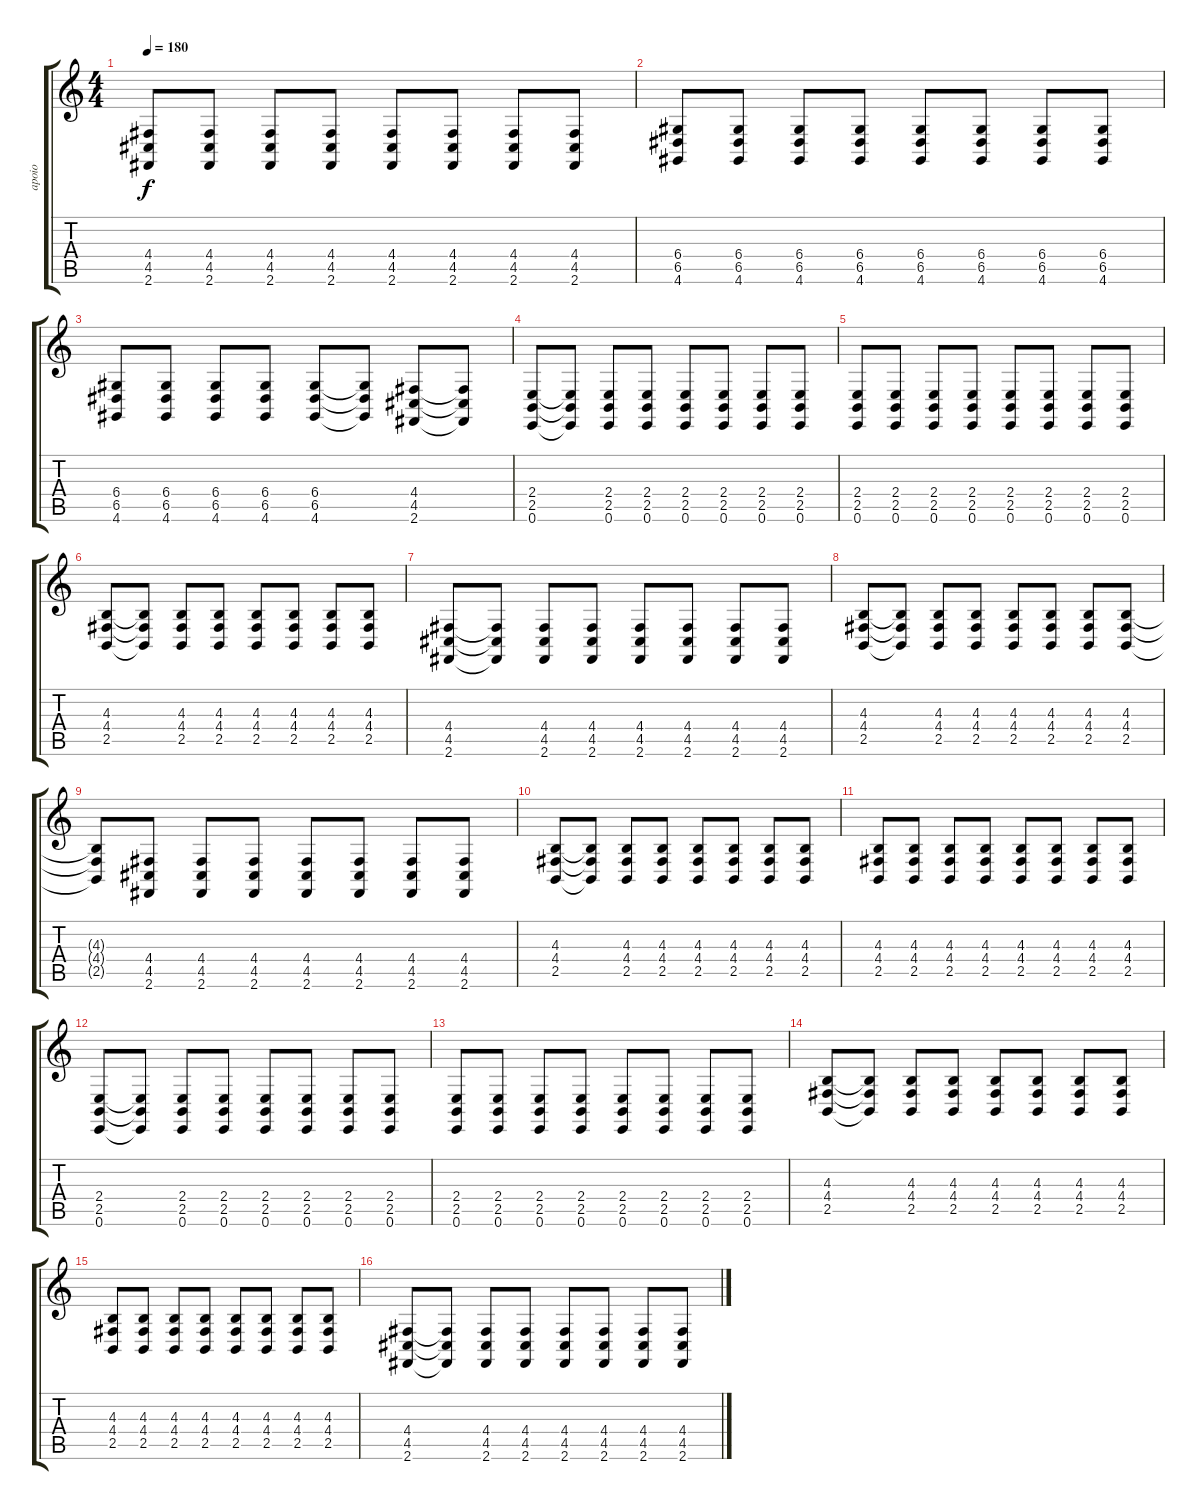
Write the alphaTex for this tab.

\track ("apoio" "apoio") {instrument lead8bassandlead}
\staff {score tabs}
\tuning (E4 B3 G3 D3 A2 E2) {hide}
\ts (4 4)
\tempo 180
\clef g2
\ks c
(4.4 4.5 2.6).8{dy f} (4.4 4.5 2.6).8 (4.4 4.5 2.6).8 (4.4 4.5 2.6).8 (4.4 4.5 2.6).8 (4.4 4.5 2.6).8 (4.4 4.5 2.6).8 (4.4 4.5 2.6).8 |
(6.4 6.5 4.6).8 (6.4 6.5 4.6).8 (6.4 6.5 4.6).8 (6.4 6.5 4.6).8 (6.4 6.5 4.6).8 (6.4 6.5 4.6).8 (6.4 6.5 4.6).8 (6.4 6.5 4.6).8 |
(6.4 6.5 4.6).8 (6.4 6.5 4.6).8 (6.4 6.5 4.6).8 (6.4 6.5 4.6).8 (6.4 6.5 4.6).8 (6.4{t} 6.5{t} 4.6{t}).8 (4.4 4.5 2.6).8 (4.4{t} 4.5{t} 2.6{t}).8 |
(2.4 2.5 0.6).8 (2.4{t} 2.5{t} 0.6{t}).8 (2.4 2.5 0.6).8 (2.4 2.5 0.6).8 (2.4 2.5 0.6).8 (2.4 2.5 0.6).8 (2.4 2.5 0.6).8 (2.4 2.5 0.6).8 |
(2.4 2.5 0.6).8 (2.4 2.5 0.6).8 (2.4 2.5 0.6).8 (2.4 2.5 0.6).8 (2.4 2.5 0.6).8 (2.4 2.5 0.6).8 (2.4 2.5 0.6).8 (2.4 2.5 0.6).8 |
(4.3 4.4 2.5).8 (4.3{t} 4.4{t} 2.5{t}).8 (4.3 4.4 2.5).8 (4.3 4.4 2.5).8 (4.3 4.4 2.5).8 (4.3 4.4 2.5).8 (4.3 4.4 2.5).8 (4.3 4.4 2.5).8 |
(4.4 4.5 2.6).8 (4.4{t} 4.5{t} 2.6{t}).8 (4.4 4.5 2.6).8 (4.4 4.5 2.6).8 (4.4 4.5 2.6).8 (4.4 4.5 2.6).8 (4.4 4.5 2.6).8 (4.4 4.5 2.6).8 |
(4.3 4.4 2.5).8 (4.3{t} 4.4{t} 2.5{t}).8 (4.3 4.4 2.5).8 (4.3 4.4 2.5).8 (4.3 4.4 2.5).8 (4.3 4.4 2.5).8 (4.3 4.4 2.5).8 (4.3 4.4 2.5).8 |
(4.3{t} 4.4{t} 2.5{t}).8 (4.4 4.5 2.6).8 (4.4 4.5 2.6).8 (4.4 4.5 2.6).8 (4.4 4.5 2.6).8 (4.4 4.5 2.6).8 (4.4 4.5 2.6).8 (4.4 4.5 2.6).8 |
(4.3 4.4 2.5).8 (4.3{t} 4.4{t} 2.5{t}).8 (4.3 4.4 2.5).8 (4.3 4.4 2.5).8 (4.3 4.4 2.5).8 (4.3 4.4 2.5).8 (4.3 4.4 2.5).8 (4.3 4.4 2.5).8 |
(4.3 4.4 2.5).8 (4.3 4.4 2.5).8 (4.3 4.4 2.5).8 (4.3 4.4 2.5).8 (4.3 4.4 2.5).8 (4.3 4.4 2.5).8 (4.3 4.4 2.5).8 (4.3 4.4 2.5).8 |
(2.4 2.5 0.6).8 (2.4{t} 2.5{t} 0.6{t}).8 (2.4 2.5 0.6).8 (2.4 2.5 0.6).8 (2.4 2.5 0.6).8 (2.4 2.5 0.6).8 (2.4 2.5 0.6).8 (2.4 2.5 0.6).8 |
(2.4 2.5 0.6).8 (2.4 2.5 0.6).8 (2.4 2.5 0.6).8 (2.4 2.5 0.6).8 (2.4 2.5 0.6).8 (2.4 2.5 0.6).8 (2.4 2.5 0.6).8 (2.4 2.5 0.6).8 |
(4.3 4.4 2.5).8 (4.3{t} 4.4{t} 2.5{t}).8 (4.3 4.4 2.5).8 (4.3 4.4 2.5).8 (4.3 4.4 2.5).8 (4.3 4.4 2.5).8 (4.3 4.4 2.5).8 (4.3 4.4 2.5).8 |
(4.3 4.4 2.5).8 (4.3 4.4 2.5).8 (4.3 4.4 2.5).8 (4.3 4.4 2.5).8 (4.3 4.4 2.5).8 (4.3 4.4 2.5).8 (4.3 4.4 2.5).8 (4.3 4.4 2.5).8 |
(4.4 4.5 2.6).8 (4.4{t} 4.5{t} 2.6{t}).8 (4.4 4.5 2.6).8 (4.4 4.5 2.6).8 (4.4 4.5 2.6).8 (4.4 4.5 2.6).8 (4.4 4.5 2.6).8 (4.4 4.5 2.6).8
